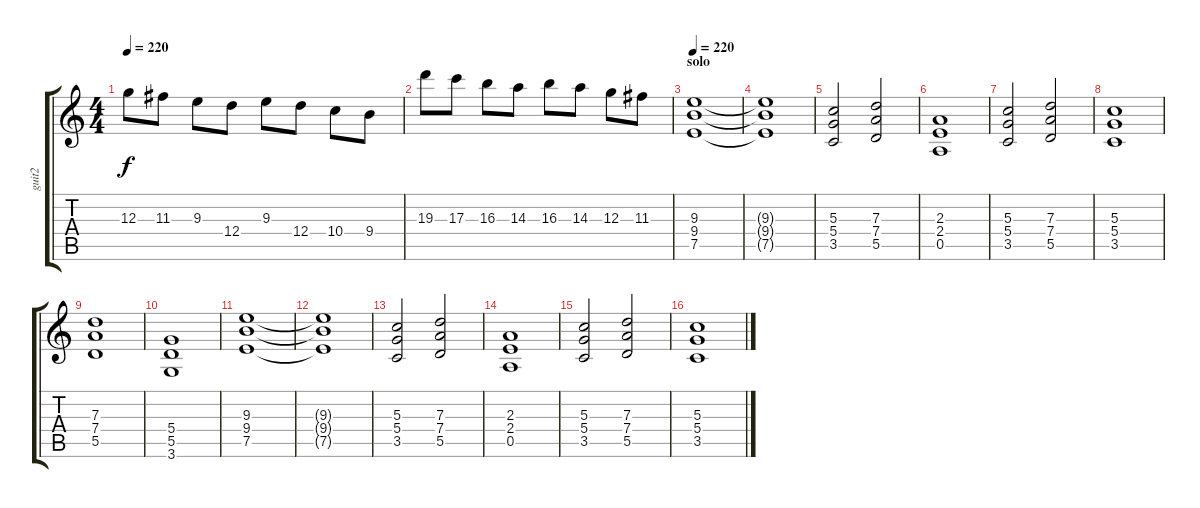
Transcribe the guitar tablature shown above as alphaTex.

\track ("guit2" "guit2") {instrument distortionguitar}
\staff {score tabs}
\tuning (E4 B3 G3 D3 A2 E2) {hide}
\ts (4 4)
\tempo 220
\clef g2
\ks c
12.3.8{dy f} 11.3.8 9.3.8 12.4.8 9.3.8 12.4.8 10.4.8 9.4.8 |
19.3.8 17.3.8 16.3.8 14.3.8 16.3.8 14.3.8 12.3.8 11.3.8 |
\section ("" "solo")
\tempo 220
(9.3 9.4 7.5).1 |
(9.3{t} 9.4{t} 7.5{t}).1 |
(5.3 5.4 3.5).2 (7.3 7.4 5.5).2 |
(2.3 2.4 0.5).1 |
(5.3 5.4 3.5).2 (7.3 7.4 5.5).2 |
(5.3 5.4 3.5).1 |
(7.3 7.4 5.5).1 |
(5.4 5.5 3.6).1 |
(9.3 9.4 7.5).1 |
(9.3{t} 9.4{t} 7.5{t}).1 |
(5.3 5.4 3.5).2 (7.3 7.4 5.5).2 |
(2.3 2.4 0.5).1 |
(5.3 5.4 3.5).2 (7.3 7.4 5.5).2 |
(5.3 5.4 3.5).1
